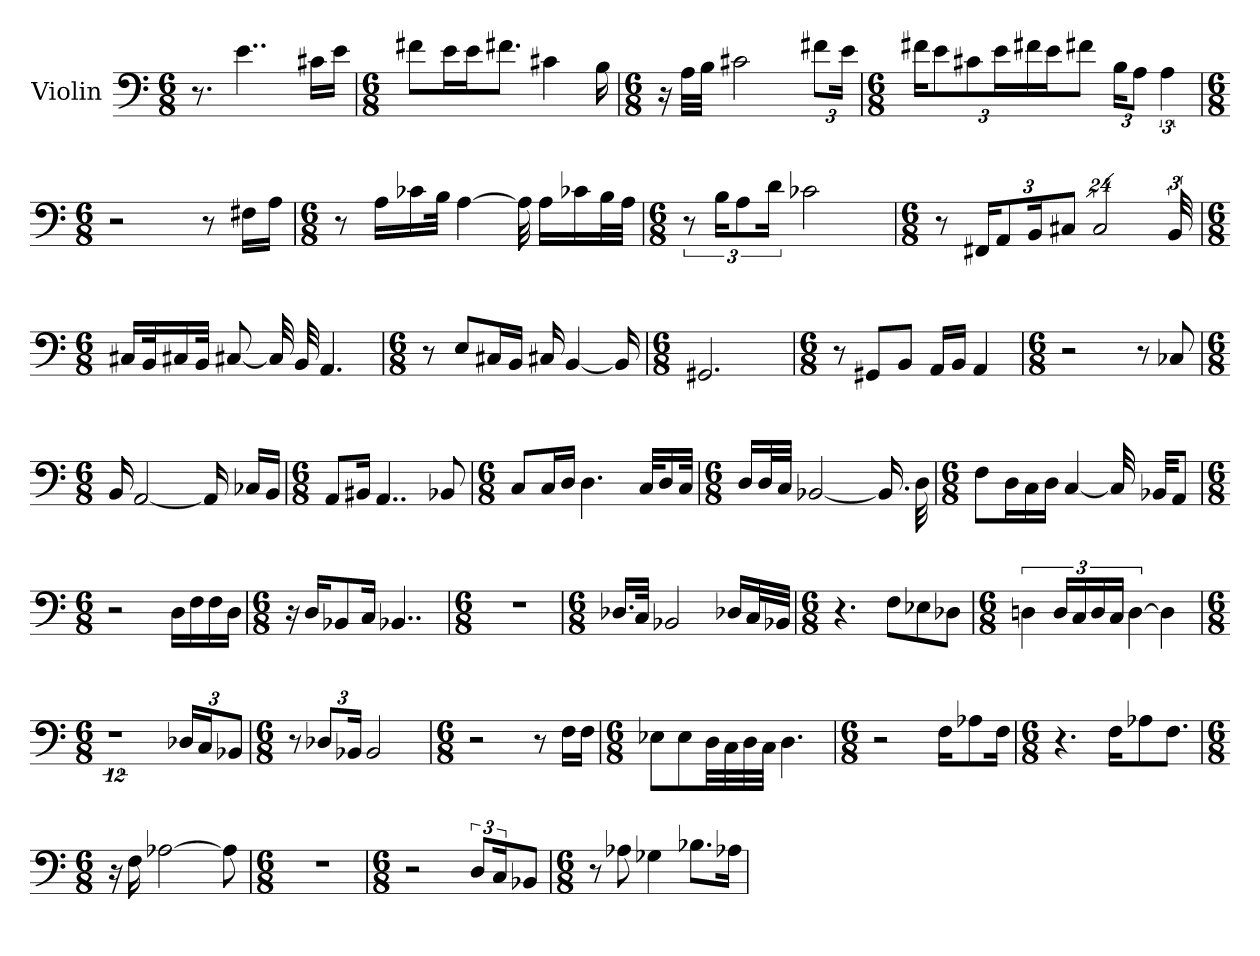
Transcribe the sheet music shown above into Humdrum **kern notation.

**kern
*part1
*staff1
*I"Violin
*I'Vln
*M6/8
=
8.r
4..e
16c#XLL
16eJJ
=
*M6/8
8f#XL
16eL
16eJ
8.f#XJ
4c#X
16B
=
*M6/8
16r
32ALLL
32BJJJ
2c#X
12f#XL
24eJk
=
*M6/8
24f#XKL
12e
12c#X
24eL
24f#X
24eJ
8f#XJ
24BKL
12AJ
6A
=
*M6/8
2r
8r
16F#XLL
16AJJ
=
*M6/8
8r
16ALL
16c-X
32BJJk
[4A
32A]
16ALL
16c-X
32BL
32AJJJ
=
*M6/8
12r
24BKL
12A
24dJk
2c-X
=
*M6/8
8r
24FF#XKL
12AA
24BBK
12C#XJ
48%17C#
48BB
=
*M6/8
16C#XLL
32BBK
16C#X
32BBJJk
[8C#X
32C#]
32BB
4.AA
=
*M6/8
8r
8EL
16C#XL
16BBJJ
16C#X
[4BB
16BB]
=
*M6/8
2.GG#X
=
*M6/8
8r
8GG#XL
8BBJ
16AALL
16BBJJ
4AA
=
*M6/8
2r
8r
8C-X
=
*M6/8
16BB
[2AA
16AA]
16C-XLL
16BBJJ
=
*M6/8
8AAL
16BB#XJk
4..AA
8BB-X
=
*M6/8
8CL
16CL
16DJJ
4.D
32CKLL
16D
32CJJk
=
*M6/8
16DLL
32DL
32CJJJ
[2BB-X
16.BB-]
32D
=
*M6/8
8FL
16DL
16C
16DJJ
[4C
32C]
32BB-XKKL
8AAJ
=
*M6/8
2r
16DLL
16F
16F
16DJJ
=
*M6/8
16r
16DKL
8BB-X
16CJk
4..BB-X
=
*M6/8
2.r
=
*M6/8
16.D-XLL
32CJJk
2BB-X
16D-XLL
32CL
32BB-XJJJ
=
*M6/8
4.r
8FL
8E-X
8D-XJ
=
*M6/8
6Dn
24DLL
24C
24D
24CJJ
[6D
4D]
=
*M6/8
12%7r
24D-XLL
24CJ
12BB-XJ
=
*M6/8
8r
12D-XL
24BB-XJk
2BB-
=
*M6/8
2r
8r
16FLL
16FJJ
=
*M6/8
8E-XL
8E-
32DLL
32C
32D
32CJJJ
4.D
=
*M6/8
2r
16FKL
8A-X
16FJk
=
*M6/8
4.r
16FKL
8A-X
8.FJ
=
*M6/8
16r
16F
[2A-X
8A-]
=
*M6/8
2.r
=
*M6/8
2r
12DL
24CK
8BB-XJ
=
*M6/8
8r
8A-X
4G-X
8.B-XL
16A-XJk
=
*-
